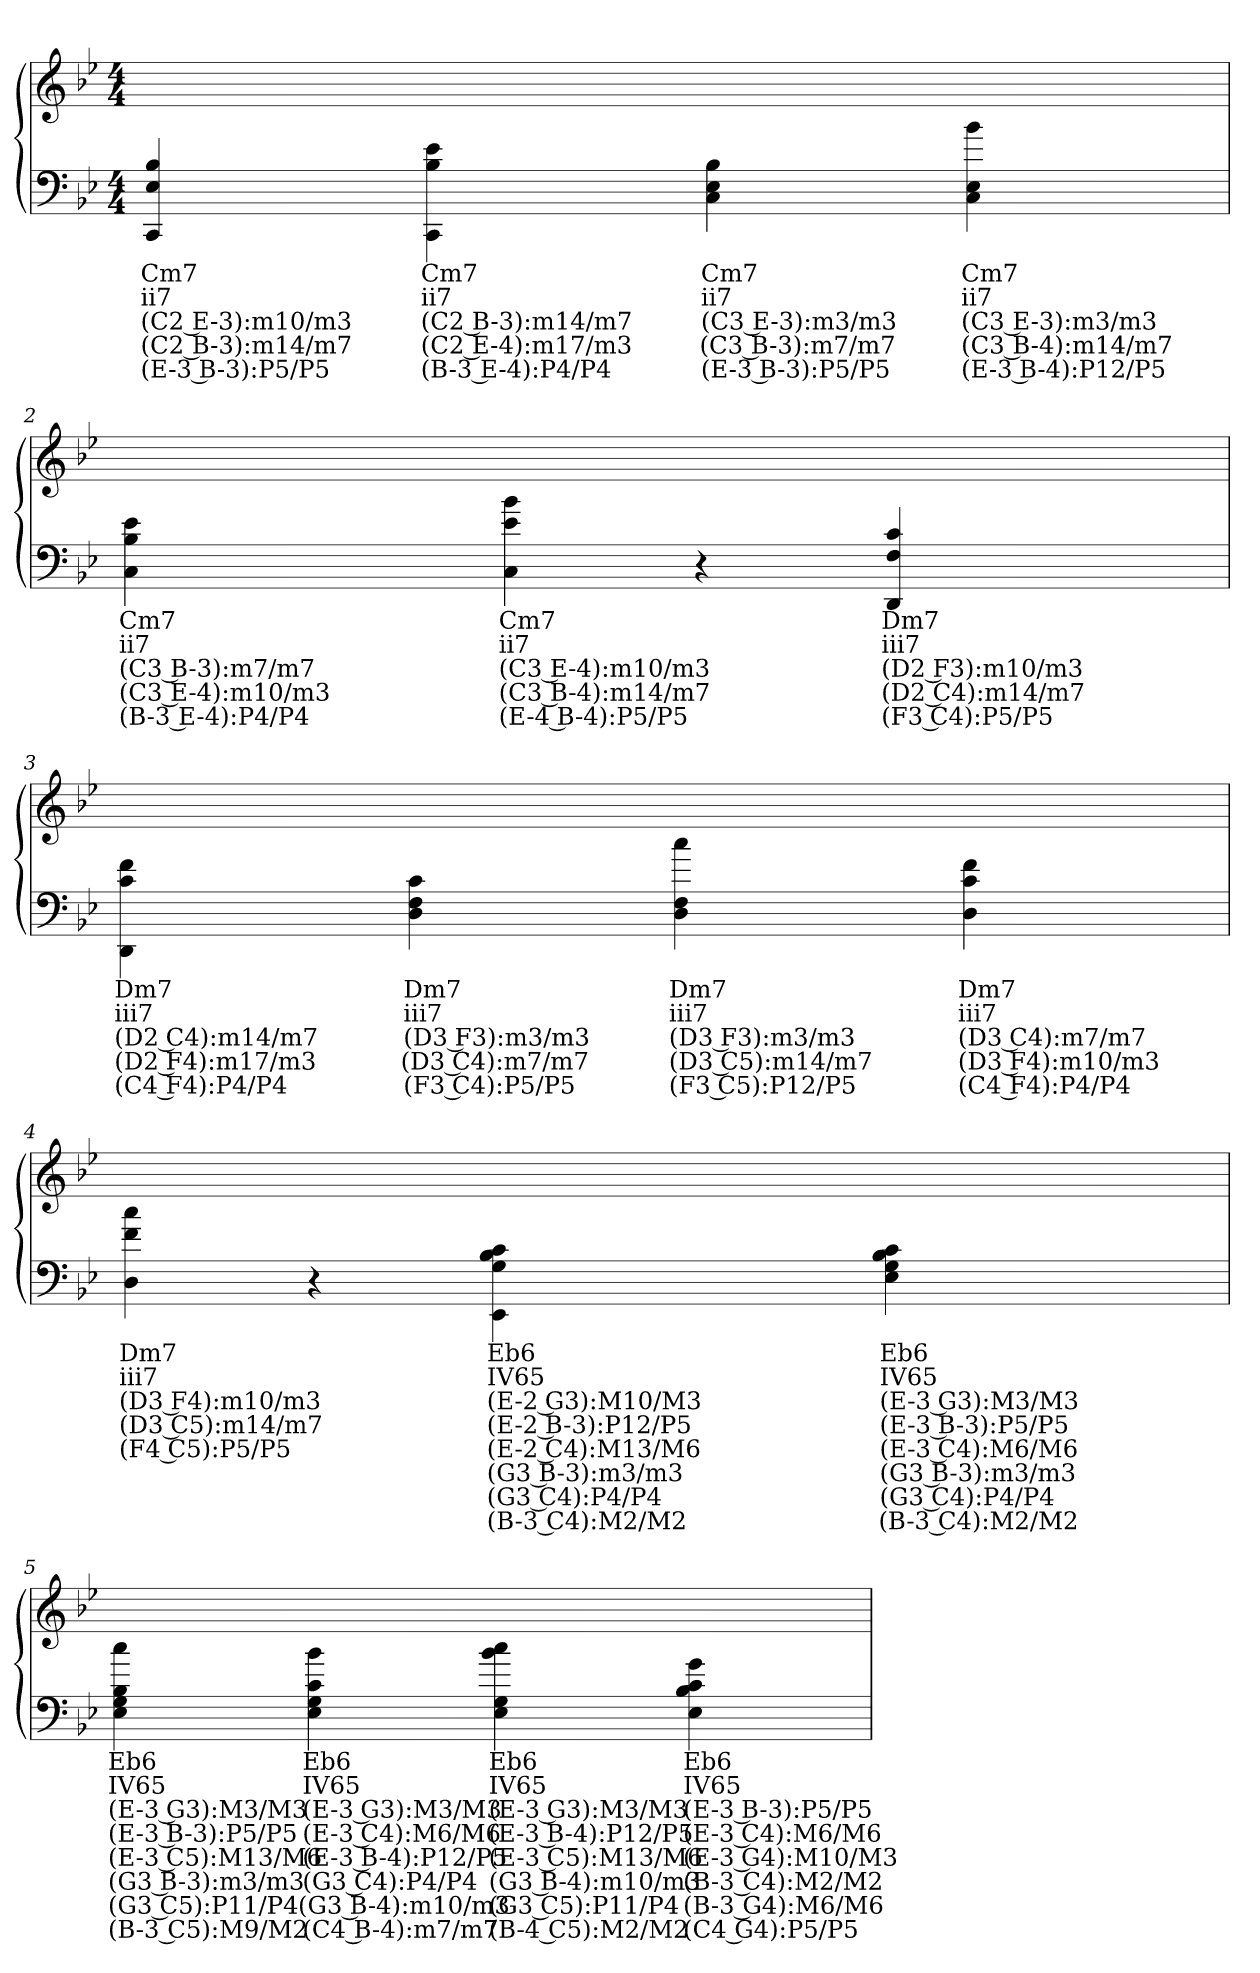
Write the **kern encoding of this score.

**kern	**text	**text	**text	**text	**text	**text	**text	**text	**kern
*part2	*part2	*part2	*part2	*part2	*part2	*part2	*part2	*part2	*part1
*staff2	*staff2	*staff2	*staff2	*staff2	*staff2	*staff2	*staff2	*staff2	*staff1
*clefF4	*	*	*	*	*	*	*	*	*clefG2
*k[b-e-]	*	*	*	*	*	*	*	*	*k[b-e-]
*B-:	*	*	*	*	*	*	*	*	*B-:
*M4/4	*	*	*	*	*	*	*	*	*M4/4
*MM60	*	*	*	*	*	*	*	*	*MM60
=1	=1	=1	=1	=1	=1	=1	=1	=1	=1
4CC 4E- 4B-	Cm7	ii7	(C2 E-3):m10/m3	(C2 B-3):m14/m7	(E-3 B-3):P5/P5	.	.	.	1ryy
4CC 4B- 4e-	Cm7	ii7	(C2 B-3):m14/m7	(C2 E-4):m17/m3	(B-3 E-4):P4/P4	.	.	.	.
4C 4E- 4B-	Cm7	ii7	(C3 E-3):m3/m3	(C3 B-3):m7/m7	(E-3 B-3):P5/P5	.	.	.	.
4C 4E- 4b-	Cm7	ii7	(C3 E-3):m3/m3	(C3 B-4):m14/m7	(E-3 B-4):P12/P5	.	.	.	.
=2	=2	=2	=2	=2	=2	=2	=2	=2	=2
4C 4B- 4e-	Cm7	ii7	(C3 B-3):m7/m7	(C3 E-4):m10/m3	(B-3 E-4):P4/P4	.	.	.	1ryy
4C 4e- 4b-	Cm7	ii7	(C3 E-4):m10/m3	(C3 B-4):m14/m7	(E-4 B-4):P5/P5	.	.	.	.
4r	.	.	.	.	.	.	.	.	.
4DD 4F 4c	Dm7	iii7	(D2 F3):m10/m3	(D2 C4):m14/m7	(F3 C4):P5/P5	.	.	.	.
=3	=3	=3	=3	=3	=3	=3	=3	=3	=3
4DD 4c 4f	Dm7	iii7	(D2 C4):m14/m7	(D2 F4):m17/m3	(C4 F4):P4/P4	.	.	.	1ryy
4D 4F 4c	Dm7	iii7	(D3 F3):m3/m3	(D3 C4):m7/m7	(F3 C4):P5/P5	.	.	.	.
4D 4F 4cc	Dm7	iii7	(D3 F3):m3/m3	(D3 C5):m14/m7	(F3 C5):P12/P5	.	.	.	.
4D 4c 4f	Dm7	iii7	(D3 C4):m7/m7	(D3 F4):m10/m3	(C4 F4):P4/P4	.	.	.	.
=4	=4	=4	=4	=4	=4	=4	=4	=4	=4
4D 4f 4cc	Dm7	iii7	(D3 F4):m10/m3	(D3 C5):m14/m7	(F4 C5):P5/P5	.	.	.	1ryy
4r	.	.	.	.	.	.	.	.	.
4EE- 4G 4B- 4c	Eb6	IV65	(E-2 G3):M10/M3	(E-2 B-3):P12/P5	(E-2 C4):M13/M6	(G3 B-3):m3/m3	(G3 C4):P4/P4	(B-3 C4):M2/M2	.
4E- 4G 4B- 4c	Eb6	IV65	(E-3 G3):M3/M3	(E-3 B-3):P5/P5	(E-3 C4):M6/M6	(G3 B-3):m3/m3	(G3 C4):P4/P4	(B-3 C4):M2/M2	.
=5	=5	=5	=5	=5	=5	=5	=5	=5	=5
4E- 4G 4B- 4cc	Eb6	IV65	(E-3 G3):M3/M3	(E-3 B-3):P5/P5	(E-3 C5):M13/M6	(G3 B-3):m3/m3	(G3 C5):P11/P4	(B-3 C5):M9/M2	1ryy
4E- 4G 4c 4b-	Eb6	IV65	(E-3 G3):M3/M3	(E-3 C4):M6/M6	(E-3 B-4):P12/P5	(G3 C4):P4/P4	(G3 B-4):m10/m3	(C4 B-4):m7/m7	.
4E- 4G 4b- 4cc	Eb6	IV65	(E-3 G3):M3/M3	(E-3 B-4):P12/P5	(E-3 C5):M13/M6	(G3 B-4):m10/m3	(G3 C5):P11/P4	(B-4 C5):M2/M2	.
4E- 4B- 4c 4g	Eb6	IV65	(E-3 B-3):P5/P5	(E-3 C4):M6/M6	(E-3 G4):M10/M3	(B-3 C4):M2/M2	(B-3 G4):M6/M6	(C4 G4):P5/P5	.
=	=	=	=	=	=	=	=	=	=
*-	*-	*-	*-	*-	*-	*-	*-	*-	*-
